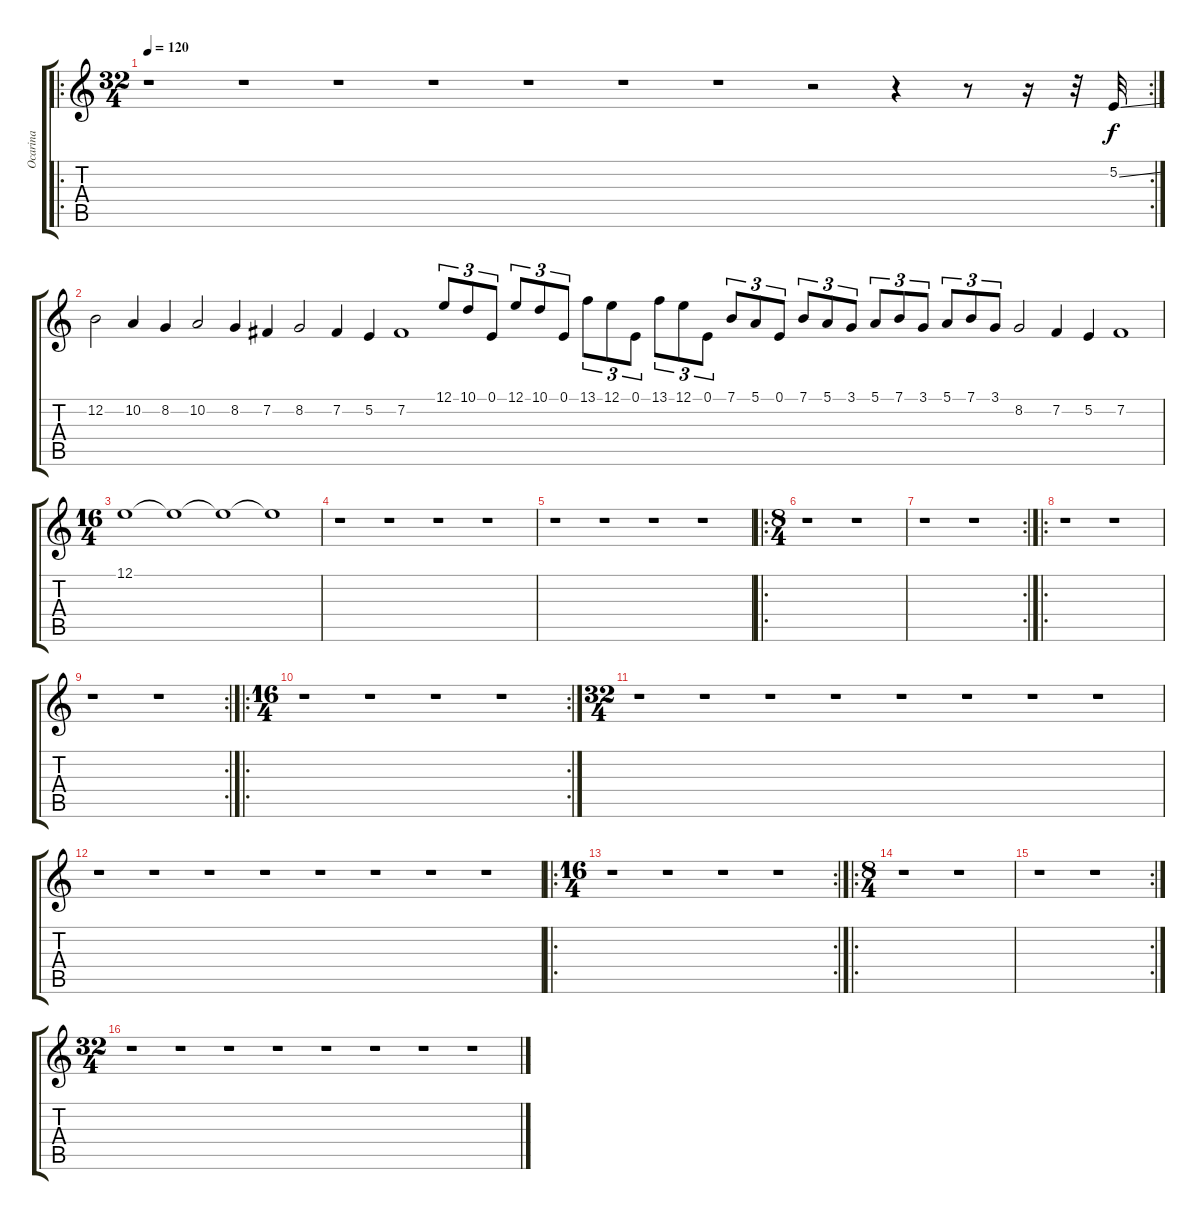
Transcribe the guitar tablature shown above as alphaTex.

\track ("Ocarina" "Ocarina") {instrument ocarina}
\staff {score tabs}
\tuning (E4 B3 G3 D3 A2 E2) {hide}
\ro
\rc 2
\ts (32 4)
\tempo 120
\clef g2
\ks c
r.1{dy f instrument ocarina} r.1 r.1 r.1 r.1 r.1 r.1 r.2 r.4 r.8 r.16 r.32 5.2{ss}.32 |
12.2.2 10.2.4 8.2.4 10.2.2 8.2.4 7.2.4 8.2.2 7.2.4 5.2.4 7.2.1 12.1.8{tu (3 2)} 10.1.8{tu (3 2)} 0.1.8{tu (3 2)} 12.1.8{tu (3 2)} 10.1.8{tu (3 2)} 0.1.8{tu (3 2)} 13.1.8{tu (3 2)} 12.1.8{tu (3 2)} 0.1.8{tu (3 2)} 13.1.8{tu (3 2)} 12.1.8{tu (3 2)} 0.1.8{tu (3 2)} 7.1.8{tu (3 2)} 5.1.8{tu (3 2)} 0.1.8{tu (3 2)} 7.1.8{tu (3 2)} 5.1.8{tu (3 2)} 3.1.8{tu (3 2)} 5.1.8{tu (3 2)} 7.1.8{tu (3 2)} 3.1.8{tu (3 2)} 5.1.8{tu (3 2)} 7.1.8{tu (3 2)} 3.1.8{tu (3 2)} 8.2.2 7.2.4 5.2.4 7.2.1 |
\ts (16 4)
12.1.1 12.1{t}.1 12.1{t}.1 12.1{t}.1 |
r.1 r.1 r.1 r.1 |
r.1 r.1 r.1 r.1 |
\ro
\ts (8 4)
r.1 r.1 |
\rc 2
r.1 r.1 |
\ro
r.1 r.1 |
\rc 2
r.1 r.1 |
\ro
\rc 2
\ts (16 4)
r.1 r.1 r.1 r.1 |
\ts (32 4)
r.1 r.1 r.1 r.1 r.1 r.1 r.1 r.1 |
r.1 r.1 r.1 r.1 r.1 r.1 r.1 r.1 |
\ro
\rc 2
\ts (16 4)
r.1 r.1 r.1 r.1 |
\ro
\ts (8 4)
r.1 r.1 |
\rc 2
r.1 r.1 |
\ts (32 4)
r.1 r.1 r.1 r.1 r.1 r.1 r.1 r.1
